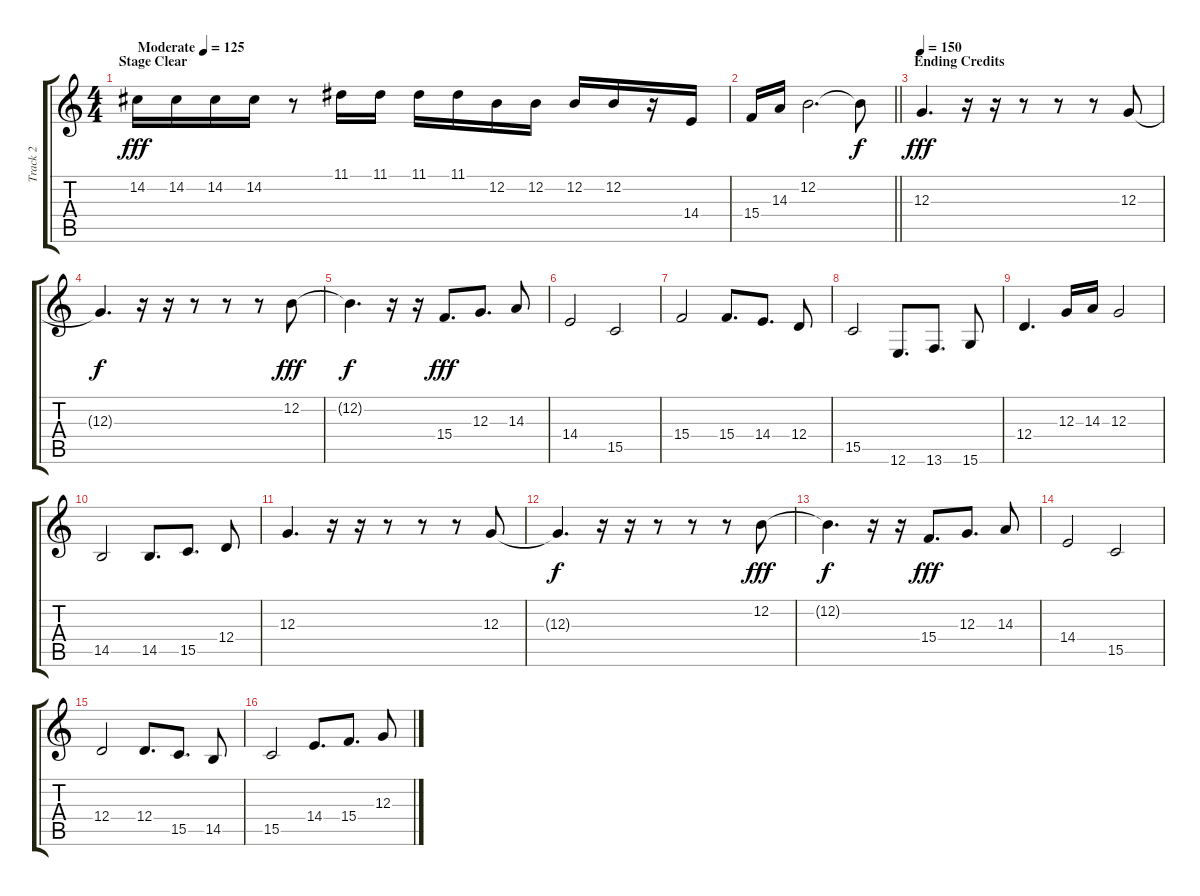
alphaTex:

\track ("Track 2" "Track 2") {instrument lead2sawtooth}
\staff {score tabs}
\tuning (E4 B3 G3 D3 A2 E2) {hide}
\ts (4 4)
\section ("" "Stage Clear")
\tempo (125 "Moderate")
\clef g2
\ks c
14.2.16{dy fff instrument lead2sawtooth} 14.2.16 14.2.16 14.2.16 r.8 11.1.16 11.1.16 11.1.16 11.1.16 12.2.16 12.2.16 12.2.16 12.2.16 r.16 14.4.16 |
\barLineRight lightlight
15.4.16 14.3.16 12.2.2{d} 12.2{t}.8{dy f} |
\section ("" "Ending Credits")
\tempo 150
12.3.4{d dy fff} r.16 r.16 r.8 r.8 r.8 12.3.8 |
12.3{t}.4{d dy f} r.16 r.16 r.8 r.8 r.8 12.2.8{dy fff} |
12.2{t}.4{d dy f} r.16 r.16 15.4.8{d dy fff} 12.3.8{d} 14.3.8 |
14.4.2 15.5.2 |
15.4.2 15.4.8{d} 14.4.8{d} 12.4.8 |
15.5.2 12.6.8{d} 13.6.8{d} 15.6.8 |
12.4.4{d} 12.3.16 14.3.16 12.3.2 |
14.5.2 14.5.8{d} 15.5.8{d} 12.4.8 |
12.3.4{d} r.16 r.16 r.8 r.8 r.8 12.3.8 |
12.3{t}.4{d dy f} r.16 r.16 r.8 r.8 r.8 12.2.8{dy fff} |
12.2{t}.4{d dy f} r.16 r.16 15.4.8{d dy fff} 12.3.8{d} 14.3.8 |
14.4.2 15.5.2 |
12.4.2 12.4.8{d} 15.5.8{d} 14.5.8 |
15.5.2 14.4.8{d} 15.4.8{d} 12.3.8
